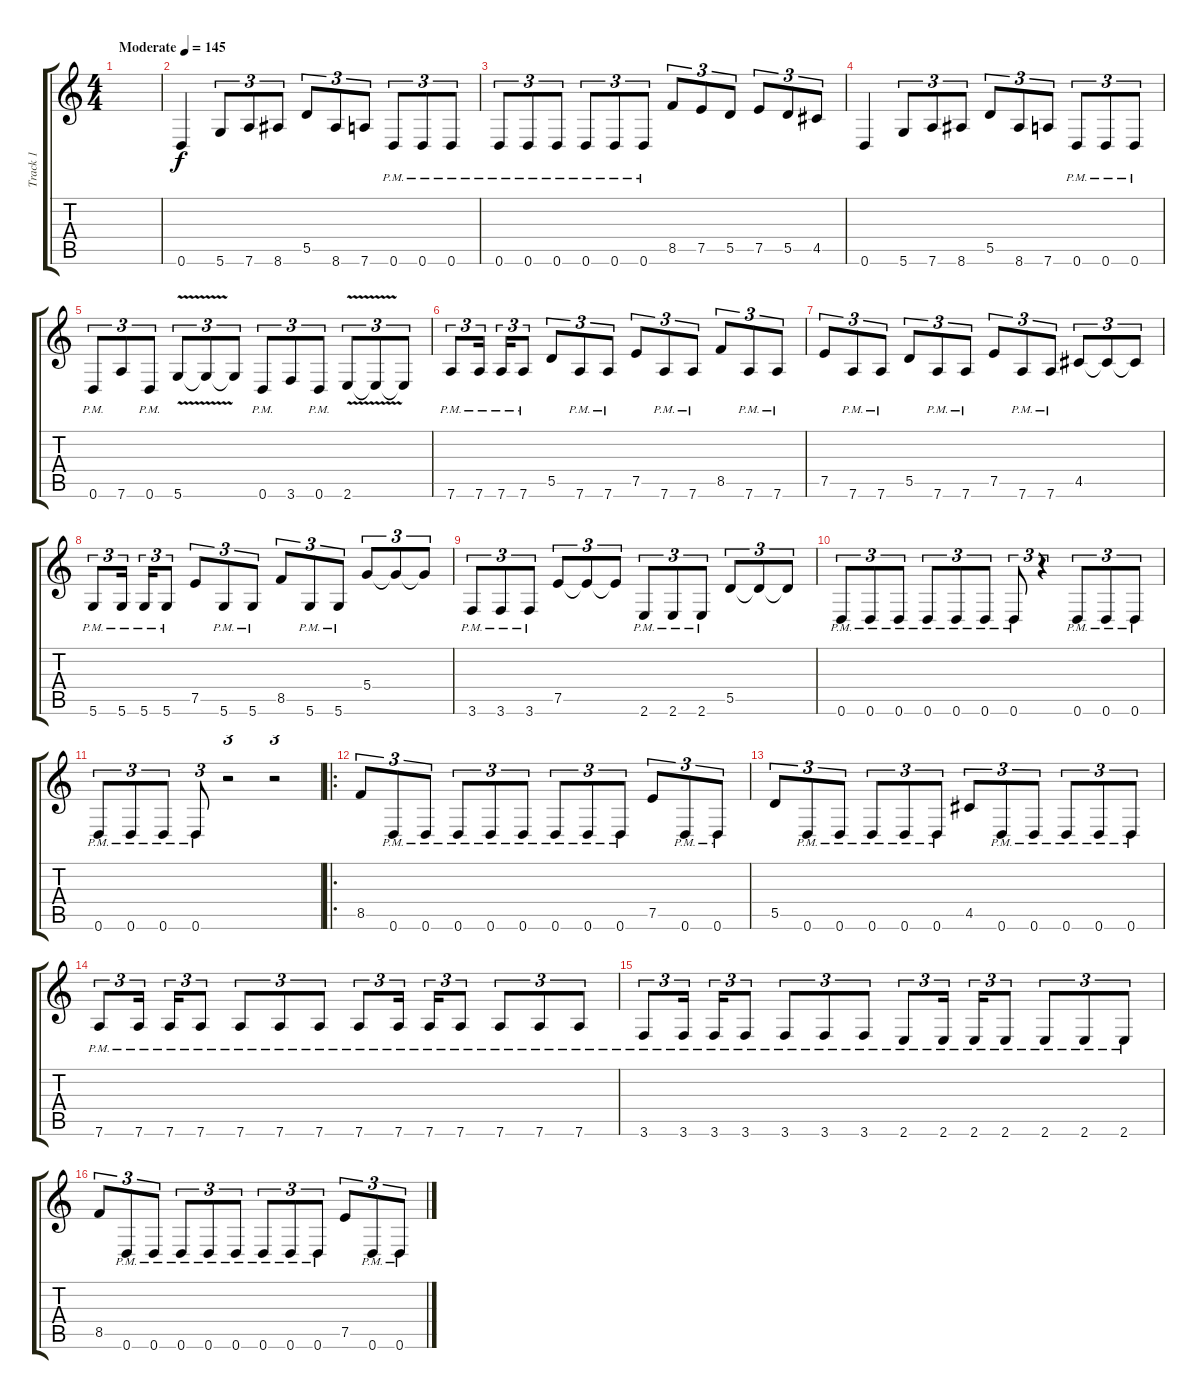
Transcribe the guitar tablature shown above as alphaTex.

\track ("Track 1" "Track 1") {instrument overdrivenguitar}
\staff {score tabs}
\tuning (E4 B3 G3 D3 A2 D2) {hide}
\ts (4 4)
\tempo (145 "Moderate")
\clef g2
\ks c
|
0.6.4 5.6.8{tu (3 2)} 7.6.8{tu (3 2)} 8.6.8{tu (3 2)} 5.5.8{tu (3 2)} 8.6.8{tu (3 2)} 7.6.8{tu (3 2)} 0.6{pm}.8{tu (3 2)} 0.6{pm}.8{tu (3 2)} 0.6{pm}.8{tu (3 2)} |
0.6{pm}.8{tu (3 2)} 0.6{pm}.8{tu (3 2)} 0.6{pm}.8{tu (3 2)} 0.6{pm}.8{tu (3 2)} 0.6{pm}.8{tu (3 2)} 0.6{pm}.8{tu (3 2)} 8.5.8{tu (3 2)} 7.5.8{tu (3 2)} 5.5.8{tu (3 2)} 7.5.8{tu (3 2)} 5.5.8{tu (3 2)} 4.5.8{tu (3 2)} |
0.6.4 5.6.8{tu (3 2)} 7.6.8{tu (3 2)} 8.6.8{tu (3 2)} 5.5.8{tu (3 2)} 8.6.8{tu (3 2)} 7.6.8{tu (3 2)} 0.6{pm}.8{tu (3 2)} 0.6{pm}.8{tu (3 2)} 0.6{pm}.8{tu (3 2)} |
0.6{pm}.8{tu (3 2)} 7.6.8{tu (3 2)} 0.6{pm}.8{tu (3 2)} 5.6{v}.8{tu (3 2)} 5.6{t}.8{tu (3 2)} 5.6{t}.8{tu (3 2)} 0.6{pm}.8{tu (3 2)} 3.6.8{tu (3 2)} 0.6{pm}.8{tu (3 2)} 2.6{v}.8{tu (3 2)} 2.6{t}.8{tu (3 2)} 2.6{t}.8{tu (3 2)} |
7.6{pm}.8{tu (3 2)} 7.6{pm}.16{tu (3 2) beam splitsecondary} 7.6{pm}.16{tu (3 2)} 7.6{pm}.8{tu (3 2)} 5.5.8{tu (3 2)} 7.6{pm}.8{tu (3 2)} 7.6{pm}.8{tu (3 2)} 7.5.8{tu (3 2)} 7.6{pm}.8{tu (3 2)} 7.6{pm}.8{tu (3 2)} 8.5.8{tu (3 2)} 7.6{pm}.8{tu (3 2)} 7.6{pm}.8{tu (3 2)} |
7.5.8{tu (3 2)} 7.6{pm}.8{tu (3 2)} 7.6{pm}.8{tu (3 2)} 5.5.8{tu (3 2)} 7.6{pm}.8{tu (3 2)} 7.6{pm}.8{tu (3 2)} 7.5.8{tu (3 2)} 7.6{pm}.8{tu (3 2)} 7.6{pm}.8{tu (3 2)} 4.5.8{tu (3 2)} 4.5{t}.8{tu (3 2)} 4.5{t}.8{tu (3 2)} |
5.6{pm}.8{tu (3 2)} 5.6{pm}.16{tu (3 2) beam splitsecondary} 5.6{pm}.16{tu (3 2)} 5.6{pm}.8{tu (3 2)} 7.5.8{tu (3 2)} 5.6{pm}.8{tu (3 2)} 5.6{pm}.8{tu (3 2)} 8.5.8{tu (3 2)} 5.6{pm}.8{tu (3 2)} 5.6{pm}.8{tu (3 2)} 5.4.8{tu (3 2)} 5.4{t}.8{tu (3 2)} 5.4{t}.8{tu (3 2)} |
3.6{pm}.8{tu (3 2)} 3.6{pm}.8{tu (3 2)} 3.6{pm}.8{tu (3 2)} 7.5.8{tu (3 2)} 7.5{t}.8{tu (3 2)} 7.5{t}.8{tu (3 2)} 2.6{pm}.8{tu (3 2)} 2.6{pm}.8{tu (3 2)} 2.6{pm}.8{tu (3 2)} 5.5.8{tu (3 2)} 5.5{t}.8{tu (3 2)} 5.5{t}.8{tu (3 2)} |
0.6{pm}.8{tu (3 2)} 0.6{pm}.8{tu (3 2)} 0.6{pm}.8{tu (3 2)} 0.6{pm}.8{tu (3 2)} 0.6{pm}.8{tu (3 2)} 0.6{pm}.8{tu (3 2)} 0.6{pm}.8{tu (3 2)} r.4{tu (3 2)} 0.6{pm}.8{tu (3 2)} 0.6{pm}.8{tu (3 2)} 0.6{pm}.8{tu (3 2)} |
0.6{pm}.8{tu (3 2)} 0.6{pm}.8{tu (3 2)} 0.6{pm}.8{tu (3 2)} 0.6{pm}.8{tu (3 2)} r.2{tu (3 2)} r.2{tu (3 2)} |
\ro
8.5.8{tu (3 2)} 0.6{pm}.8{tu (3 2)} 0.6{pm}.8{tu (3 2)} 0.6{pm}.8{tu (3 2)} 0.6{pm}.8{tu (3 2)} 0.6{pm}.8{tu (3 2)} 0.6{pm}.8{tu (3 2)} 0.6{pm}.8{tu (3 2)} 0.6{pm}.8{tu (3 2)} 7.5.8{tu (3 2)} 0.6{pm}.8{tu (3 2)} 0.6{pm}.8{tu (3 2)} |
5.5.8{tu (3 2)} 0.6{pm}.8{tu (3 2)} 0.6{pm}.8{tu (3 2)} 0.6{pm}.8{tu (3 2)} 0.6{pm}.8{tu (3 2)} 0.6{pm}.8{tu (3 2)} 4.5.8{tu (3 2)} 0.6{pm}.8{tu (3 2)} 0.6{pm}.8{tu (3 2)} 0.6{pm}.8{tu (3 2)} 0.6{pm}.8{tu (3 2)} 0.6{pm}.8{tu (3 2)} |
7.6{pm}.8{tu (3 2)} 7.6{pm}.16{tu (3 2) beam splitsecondary} 7.6{pm}.16{tu (3 2)} 7.6{pm}.8{tu (3 2)} 7.6{pm}.8{tu (3 2)} 7.6{pm}.8{tu (3 2)} 7.6{pm}.8{tu (3 2)} 7.6{pm}.8{tu (3 2)} 7.6{pm}.16{tu (3 2) beam splitsecondary} 7.6{pm}.16{tu (3 2)} 7.6{pm}.8{tu (3 2)} 7.6{pm}.8{tu (3 2)} 7.6{pm}.8{tu (3 2)} 7.6{pm}.8{tu (3 2)} |
3.6{pm}.8{tu (3 2)} 3.6{pm}.16{tu (3 2) beam splitsecondary} 3.6{pm}.16{tu (3 2)} 3.6{pm}.8{tu (3 2)} 3.6{pm}.8{tu (3 2)} 3.6{pm}.8{tu (3 2)} 3.6{pm}.8{tu (3 2)} 2.6{pm}.8{tu (3 2)} 2.6{pm}.16{tu (3 2) beam splitsecondary} 2.6{pm}.16{tu (3 2)} 2.6{pm}.8{tu (3 2)} 2.6{pm}.8{tu (3 2)} 2.6{pm}.8{tu (3 2)} 2.6{pm}.8{tu (3 2)} |
8.5.8{tu (3 2)} 0.6{pm}.8{tu (3 2)} 0.6{pm}.8{tu (3 2)} 0.6{pm}.8{tu (3 2)} 0.6{pm}.8{tu (3 2)} 0.6{pm}.8{tu (3 2)} 0.6{pm}.8{tu (3 2)} 0.6{pm}.8{tu (3 2)} 0.6{pm}.8{tu (3 2)} 7.5.8{tu (3 2)} 0.6{pm}.8{tu (3 2)} 0.6{pm}.8{tu (3 2)}
